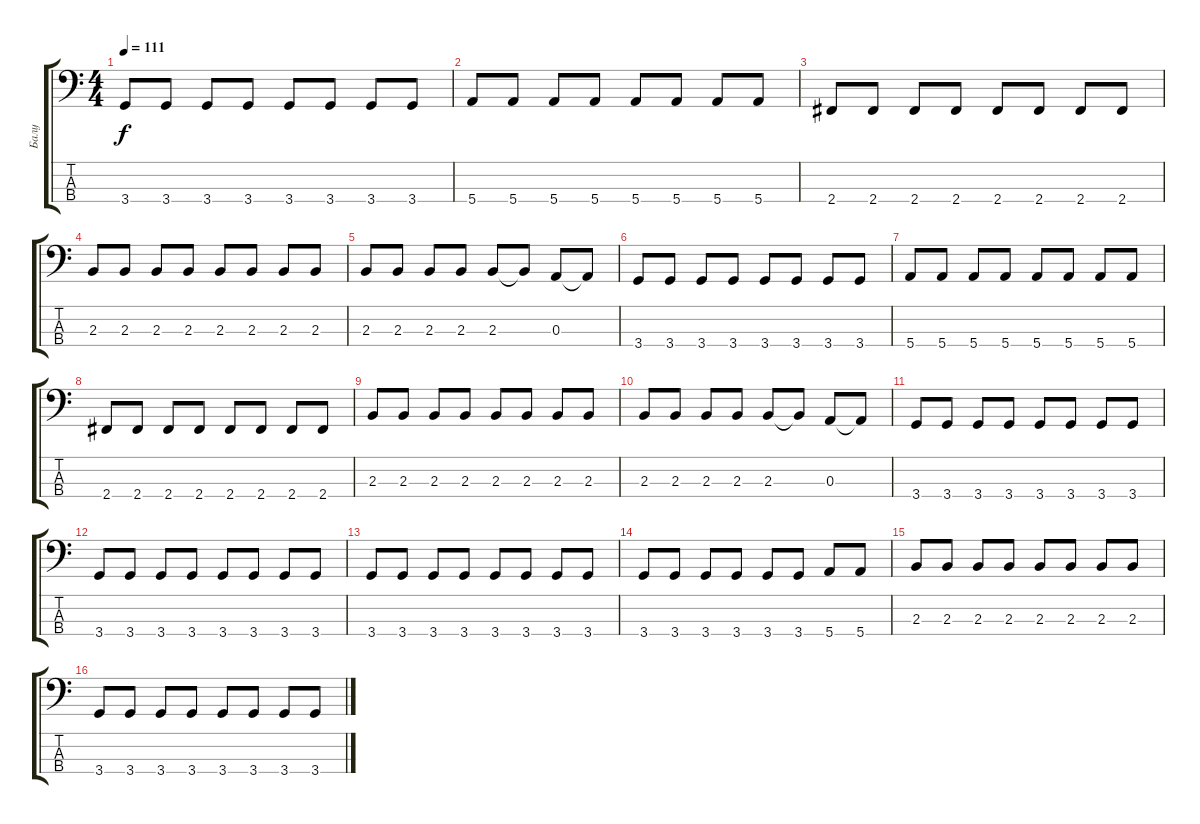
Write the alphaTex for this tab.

\track ("Балу" "Балу") {instrument electricbassfinger}
\staff {score tabs}
\tuning (G2 D2 A1 E1) {hide}
\ts (4 4)
\tempo 111
\clef f4
\ks c
3.4.8{dy f} 3.4.8 3.4.8 3.4.8 3.4.8 3.4.8 3.4.8 3.4.8 |
5.4.8 5.4.8 5.4.8 5.4.8 5.4.8 5.4.8 5.4.8 5.4.8 |
2.4.8 2.4.8 2.4.8 2.4.8 2.4.8 2.4.8 2.4.8 2.4.8 |
2.3.8 2.3.8 2.3.8 2.3.8 2.3.8 2.3.8 2.3.8 2.3.8 |
2.3.8 2.3.8 2.3.8 2.3.8 2.3.8 2.3{t}.8 0.3.8 0.3{t}.8 |
3.4.8 3.4.8 3.4.8 3.4.8 3.4.8 3.4.8 3.4.8 3.4.8 |
5.4.8 5.4.8 5.4.8 5.4.8 5.4.8 5.4.8 5.4.8 5.4.8 |
2.4.8 2.4.8 2.4.8 2.4.8 2.4.8 2.4.8 2.4.8 2.4.8 |
2.3.8 2.3.8 2.3.8 2.3.8 2.3.8 2.3.8 2.3.8 2.3.8 |
2.3.8 2.3.8 2.3.8 2.3.8 2.3.8 2.3{t}.8 0.3.8 0.3{t}.8 |
3.4.8 3.4.8 3.4.8 3.4.8 3.4.8 3.4.8 3.4.8 3.4.8 |
3.4.8 3.4.8 3.4.8 3.4.8 3.4.8 3.4.8 3.4.8 3.4.8 |
3.4.8 3.4.8 3.4.8 3.4.8 3.4.8 3.4.8 3.4.8 3.4.8 |
3.4.8 3.4.8 3.4.8 3.4.8 3.4.8 3.4.8 5.4.8 5.4.8 |
2.3.8 2.3.8 2.3.8 2.3.8 2.3.8 2.3.8 2.3.8 2.3.8 |
3.4.8 3.4.8 3.4.8 3.4.8 3.4.8 3.4.8 3.4.8 3.4.8
